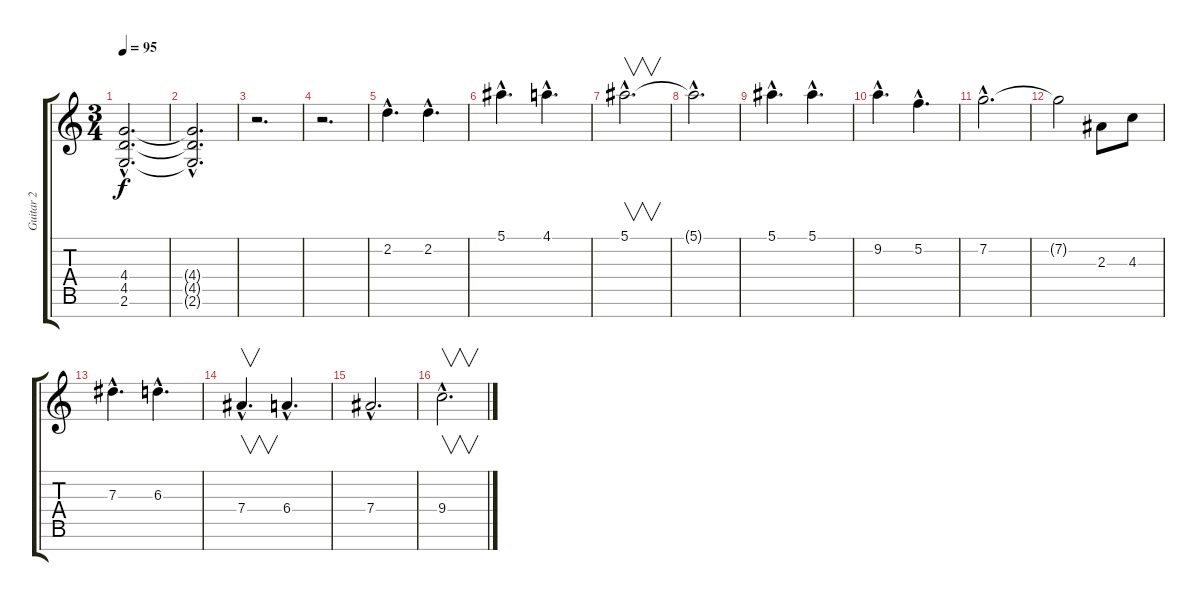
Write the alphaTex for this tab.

\track ("Guitar 2" "Guitar 2") {instrument distortionguitar}
\staff {score tabs}
\tuning (F4 C4 Ab3 Eb3 Bb2 F2 C2) {hide}
\ts (3 4)
\tempo 95
\clef g2
\ks c
(4.4{hac t} 4.5{hac t} 2.6{hac t}).2{d dy f} |
(4.4{hac t} 4.5{hac t} 2.6{hac t}).2{d} |
r.2{d} |
r.2{d} |
2.2{hac}.4{d volume 13 instrument acousticguitarsteel} 2.2{hac}.4{d} |
5.1{hac}.4{d} 4.1{hac}.4{d} |
5.1{hac}.2{v d} |
5.1{hac t}.2{d} |
5.1{hac}.4{d instrument acousticguitarsteel} 5.1{hac}.4{d} |
9.2{hac}.4{d} 5.2{hac}.4{d} |
7.2{hac}.2{d} |
7.2{t}.2 2.3.8 4.3.8 |
7.3{hac}.4{d} 6.3{hac}.4{d} |
7.4{hac}.4{v d} 6.4{hac}.4{d} |
7.4{hac}.2{d} |
9.4{hac}.2{v d}
